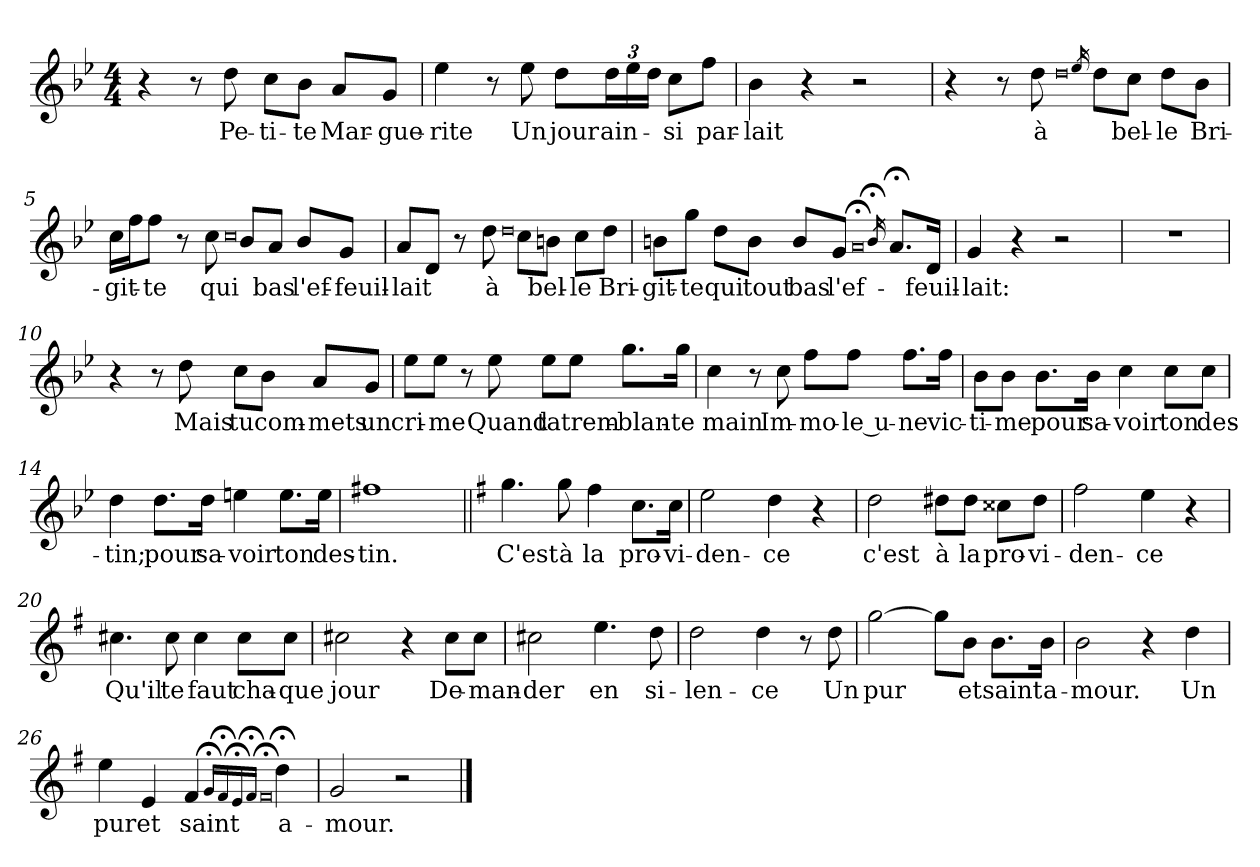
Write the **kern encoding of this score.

**kern	**text
*part1	*part1
*staff1	*staff1
*clefG2	*
*k[b-e-]	*
*M4/4	*
=1	=1
4r	.
8r	.
!	!LO:LY:b
8dd\	Pe-
!	!LO:LY:b
8cc\L	-ti-
!	!LO:LY:b
8b-\J	-te
!	!LO:LY:b
8a/L	Mar-
!	!LO:LY:b
8g/J	-gue-
=2	=2
!	!LO:LY:b
4ee-\	-rite
8r	.
!	!LO:LY:b
8ee-\	Un
!	!LO:LY:b
8dd\L	jour
!	!LO:LY:b
24dd\L	ain-
24ee-\	.
24dd\JJ	.
!	!LO:LY:b
8cc\L	-si
!	!LO:LY:b
8ff\J	par-
=3	=3
!	!LO:LY:b
4b-\	-lait
4r	.
2r	.
=4	=4
4r	.
8r	.
!	!LO:LY:b
8dd\	à
0qdd	.
16qee-/	.
8dd\L	.
!	!LO:LY:b
8cc\J	bel-
!	!LO:LY:b
8dd\L	-le
!	!LO:LY:b
8b-\J	Bri-
=5	=5
!	!LO:LY:b
16cc\LL	-git-
16ff\J	.
!	!LO:LY:b
8ff\J	-te
8r	.
!	!LO:LY:b
8cc\	qui
0qcc	.
8b-/L	.
!	!LO:LY:b
8a/J	bas
!	!LO:LY:b
8b-/L	l'ef-
!	!LO:LY:b
8g/J	-feuil-
!!LO:LB:g=z
=6	=6
!	!LO:LY:b
8a/L	-lait
8d/J	.
8r	.
!	!LO:LY:b
8dd\	à
0qdd	.
8cc\L	.
!	!LO:LY:b
8bn\J	bel-
!	!LO:LY:b
8cc\L	-le
!	!LO:LY:b
8dd\J	Bri-
=7	=7
!	!LO:LY:b
8bn\L	-git-
!	!LO:LY:b
8gg\J	-te
!	!LO:LY:b
8dd\L	qui
!	!LO:LY:b
8b\J	tout
!	!LO:LY:b
8b/L	bas
!	!LO:LY:b
8g/J	l'ef-
0qa;<	.
16qb;</	.
8.a;</L	.
!	!LO:LY:b
16d/Jk	-feuil-
=8	=8
!	!LO:LY:b
4g/	-lait:
4r	.
2r	.
=9	=9
1r	.
=10	=10
4r	.
8r	.
!	!LO:LY:b
8dd\	Mais
!	!LO:LY:b
8cc\L	tu
!	!LO:LY:b
8b-\J	com-
!	!LO:LY:b
8a/L	-mets
!	!LO:LY:b
8g/J	un
!!LO:LB:g=z
=11	=11
!	!LO:LY:b
8ee-\L	cri-
!	!LO:LY:b
8ee-\J	-me
8r	.
!	!LO:LY:b
8ee-\	Quand
!	!LO:LY:b
8ee-\L	ta
!	!LO:LY:b
8ee-\J	trem-
!	!LO:LY:b
8.gg\L	-blan-
!	!LO:LY:b
16gg\Jk	-te
=12	=12
!	!LO:LY:b
4cc\	main
8r	.
!	!LO:LY:b
8cc\	Im-
!	!LO:LY:b
8ff\L	-mo-
!	!LO:LY:b
8ff\J	-le u-
!	!LO:LY:b
8.ff\L	-ne
!	!LO:LY:b
16ff\Jk	vic-
=13	=13
!	!LO:LY:b
8b-\L	-ti-
!	!LO:LY:b
8b-\J	-me
!	!LO:LY:b
8.b-\L	pour
!	!LO:LY:b
16b-\Jk	sa-
!	!LO:LY:b
4cc\	-voir
!	!LO:LY:b
8cc\L	ton
!	!LO:LY:b
8cc\J	des-
=14	=14
!	!LO:LY:b
4dd\	-tin;
!	!LO:LY:b
8.dd\L	pour
!	!LO:LY:b
16dd\Jk	sa-
!	!LO:LY:b
4een\	-voir
!	!LO:LY:b
8.ee\L	ton
!	!LO:LY:b
16ee\Jk	des-
=15	=15
!	!LO:LY:b
1ff#X	-tin.
!!LO:LB:g=z
=16||	=16||
*k[f#]	*
!	!LO:LY:b
4.gg\	C'est
!	!LO:LY:b
8gg\	à
!	!LO:LY:b
4ff#\	la
!	!LO:LY:b
8.cc\L	pro-
!	!LO:LY:b
16cc\Jk	-vi-
=17	=17
!	!LO:LY:b
2ee\	-den-
!	!LO:LY:b
4dd\	-ce
4r	.
=18	=18
!	!LO:LY:b
2dd\	c'est
!	!LO:LY:b
8dd#X\L	à
!	!LO:LY:b
8dd#\J	la
!	!LO:LY:b
8cc##X\L	pro-
!	!LO:LY:b
8dd#\J	-vi-
=19	=19
!	!LO:LY:b
2ff#\	-den-
!	!LO:LY:b
4ee\	-ce
4r	.
=20	=20
!	!LO:LY:b
4.cc#X\	Qu'il
!	!LO:LY:b
8cc#\	te
!	!LO:LY:b
4cc#\	faut
!	!LO:LY:b
8cc#\L	cha-
!	!LO:LY:b
8cc#\J	-que
=21	=21
!	!LO:LY:b
2cc#X\	jour
4r	.
!	!LO:LY:b
8cc#\L	De-
!	!LO:LY:b
8cc#\J	-man-
=22	=22
!	!LO:LY:b
2cc#X\	-der
!	!LO:LY:b
4.ee\	en
!	!LO:LY:b
8dd\	si-
=23	=23
!	!LO:LY:b
2dd\	-len-
!	!LO:LY:b
4dd\	-ce
8r	.
!	!LO:LY:b
8dd\	Un
!!LO:LB:g=z
=24	=24
!	!LO:LY:b
[2gg\	pur
8gg\L]	.
!	!LO:LY:b
8b\J	et
!	!LO:LY:b
8.b\L	saint
!	!LO:LY:b
16b\Jk	a-
=25	=25
!	!LO:LY:b
2b\	-mour.
4r	.
!	!LO:LY:b
4dd\	Un
=26	=26
!	!LO:LY:b
4ee\	pur
!	!LO:LY:b
4e/	et
!	!LO:LY:b
4f#/	saint
16qg;</LL	.
16qf#;</	.
16qe;</	.
16qf#;</JJ	.
0qf#;<	.
!	!LO:LY:b
4dd;<\	a-
=27	=27
!	!LO:LY:b
2g/	-mour.
2r	.
==	==
*-	*-
